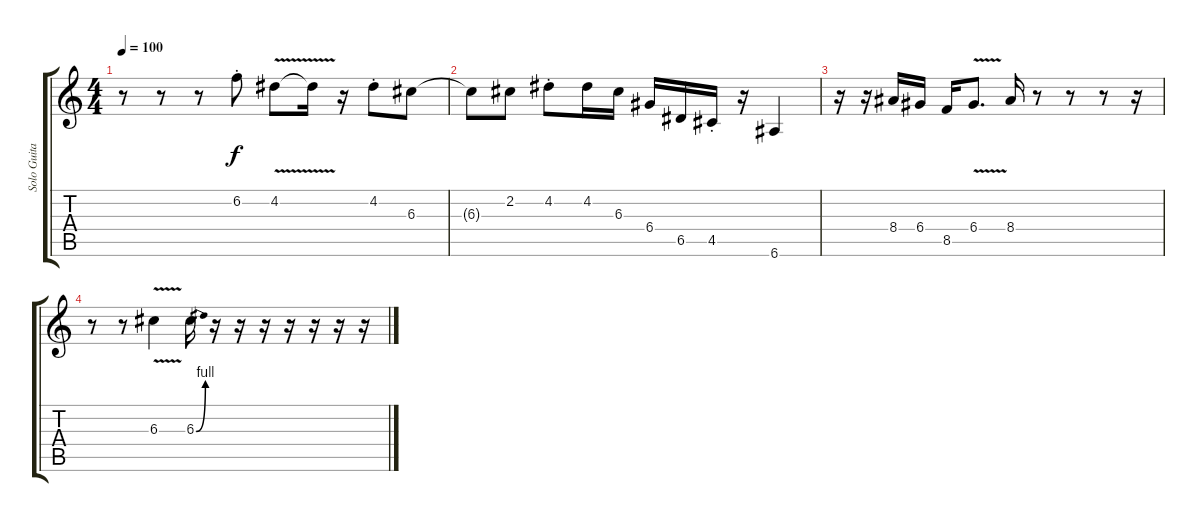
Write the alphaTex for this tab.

\track ("Solo Guitar" "Solo Guita") {instrument distortionguitar}
\staff {score tabs}
\tuning (E4 B3 G3 D3 A2 E2) {hide}
\ts (4 4)
\tempo 100
\clef g2
\ks c
r.8{dy f} r.8 r.8 6.2{st}.8 4.2{v}.8 4.2{t}.16 r.16 4.2{st}.8 6.3.8 |
6.3{t}.8 2.2.8 4.2{st}.8 4.2.16 6.3.16 6.4.16 6.5.16 4.5{st}.16 r.16 6.6.4 |
r.16 r.16 8.4.16 6.4.16 8.5.16 6.4{v}.8{d} 8.4.16 r.8 r.8 r.8 r.16 |
r.8 r.8 6.3{v}.4 6.3{be (bend 0 0 60 4)}.16 r.16 r.16 r.16 r.16 r.16 r.16 r.16
